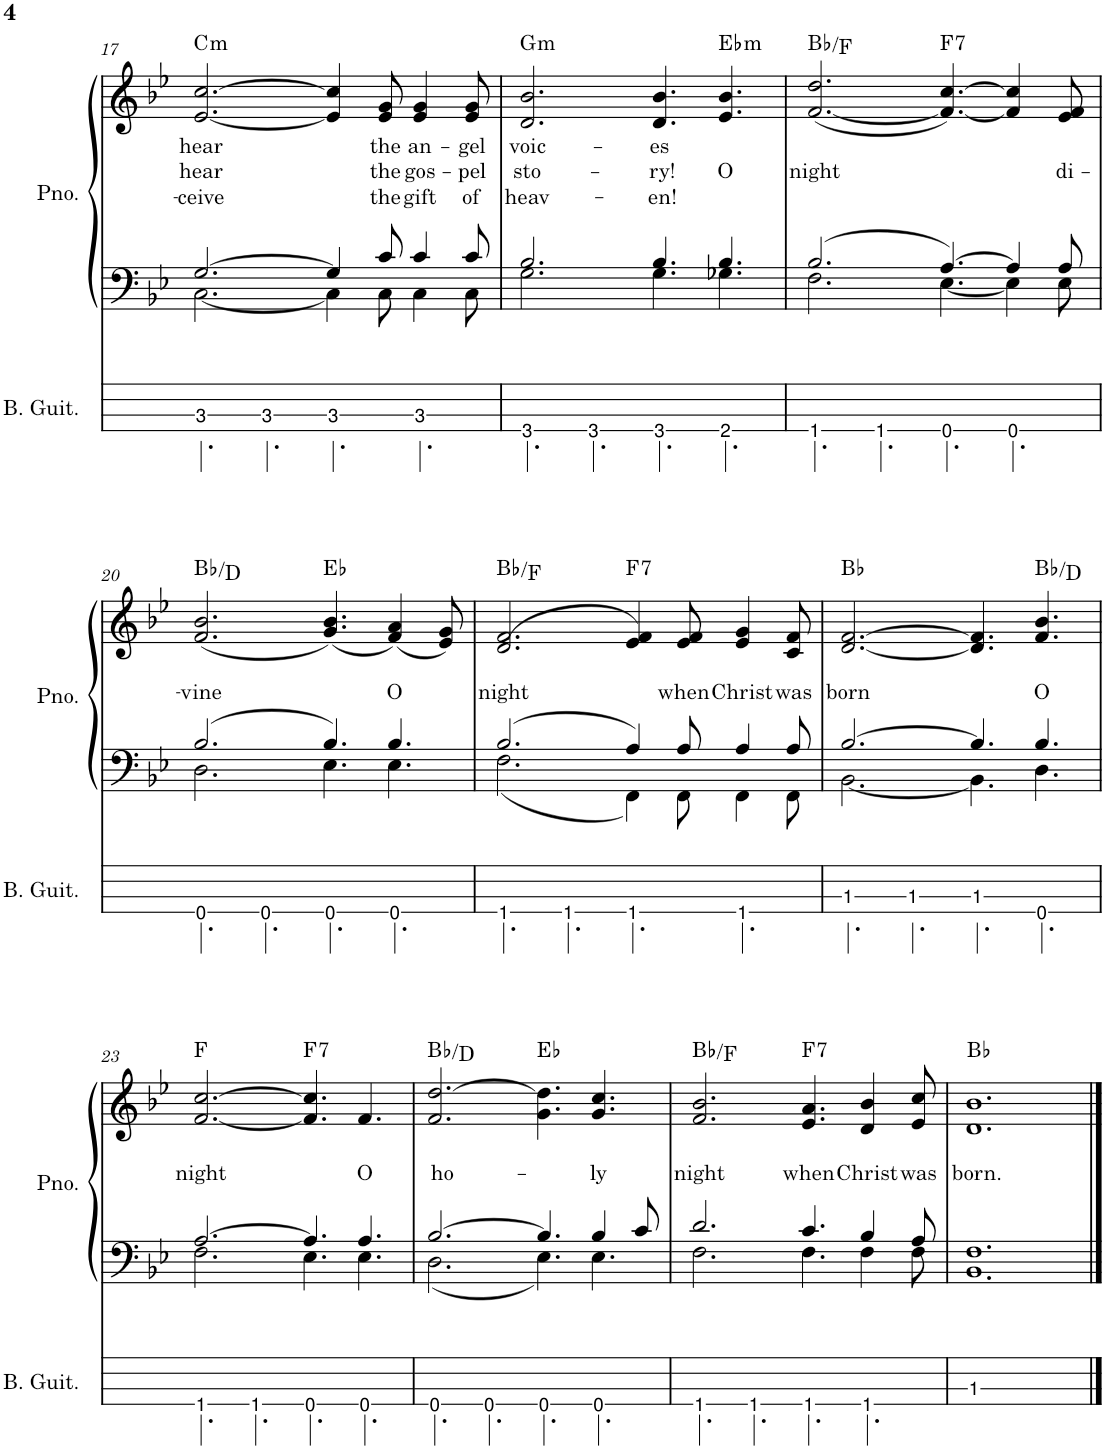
**kern	**kern	**kern	**text	**text	**text	**harte
*part2	*part1	*part1	*part1	*part1	*part1	*part1
*staff3	*staff2	*staff1	*staff1	*staff1	*staff1	*
*I"Bass Guitar	*I"Piano	*	*	*	*	*
*I'B. Guit.	*I'Pno.	*	*	*	*	*
!!LO:PB:g=z
*	*clefF4	*clefG2	*	*	*	*
*Trd7c12	*	*	*	*	*	*
*k[b-e-]	*k[b-e-]	*k[b-e-]	*	*	*	*
*M12/8	*M12/8	*M12/8	*	*	*	*
=17	=17	=17	=17	=17	=17	=17
*	*^	*	*	*	*	*
!	!	!	!	!LO:LY:b	!LO:LY:b	!LO:LY:b	!LO:H:kt=m
4.C\	[2.G/	[2.C\	[2.e-/ [2.cc/	hear	hear	-ceive	C:min
4.C\	.	.	.	.	.	.	.
4.C\	4G/]	4C\]	4e-/] 4cc/]	.	.	.	.
!	!	!	!	!LO:LY:b	!LO:LY:b	!LO:LY:b	!
.	8c/	8C\	8e-/ 8g/	the	the	the	.
!	!	!	!	!LO:LY:b	!LO:LY:b	!LO:LY:b	!
4.C\	4c/	4C\	4e-/ 4g/	an-	gos-	gift	.
!	!	!	!	!LO:LY:b	!LO:LY:b	!LO:LY:b	!
.	8c/	8C\	8e-/ 8g/	-gel	-pel	of	.
=18	=18	=18	=18	=18	=18	=18	=18
!	!	!	!	!LO:LY:b	!LO:LY:b	!LO:LY:b	!LO:H:kt=m
4.GG\	2.B-/	2.G\	2.d/ 2.b-/	voic-	sto-	heav-	G:min
4.GG\	.	.	.	.	.	.	.
!	!	!	!	!LO:LY:b	!LO:LY:b	!LO:LY:b	!
4.GG\	4.B-/	4.G\	4.d/ 4.b-/	-es	-ry!	-en!	.
!	!	!	!	!	!LO:LY:b	!	!LO:H:kt=m
4.GG-X\	4.B-/	4.G-X\	4.e-/ 4.b-/	.	O	.	Eb:min
=19	=19	=19	=19	=19	=19	=19	=19
!	!	!	!	!	!LO:LY:b	!	!
4.FF\	2.B-/	2.F\	([2.f/ 2.dd/	.	night	.	Bb:maj/5
4.FF\	.	.	.	.	.	.	.
!	!	!	!	!	!	!	!LO:H:kt=7
4.EE-\	[4.A/	[4.E-\	4.f/_ [4.cc/)	.	.	.	F:7
4.EE-\	4A/]	4E-\]	4f/] 4cc/]	.	.	.	.
!	!	!	!	!	!LO:LY:b	!	!
.	8A/	8E-\	8e-/ 8f/	.	di-	.	.
!!LO:LB:g=z
=20	=20	=20	=20	=20	=20	=20	=20
!	!	!	!	!	!LO:LY:b	!	!
4.DD\	2.B-/	2.D\	(2.f/ 2.b-/	.	-vine	.	Bb:maj/3
4.DD\	.	.	.	.	.	.	.
4.EE-\	4.B-/	4.E-\	(4.g/ 4.b-/)	.	.	.	Eb:maj
!	!	!	!	!	!LO:LY:b	!	!
4.EE-\	4.B-/	4.E-\	(4f/ 4a/)	.	O	.	.
.	.	.	8e-/ 8g/)	.	.	.	.
=21	=21	=21	=21	=21	=21	=21	=21
!	!	!	!	!	!LO:LY:b	!	!
4.FF\	2.B-/	2.F\	(2.d/ 2.f/	.	night	.	Bb:maj/5
4.FF\	.	.	.	.	.	.	.
!	!	!	!	!	!	!	!LO:H:kt=7
4.FF\	4A/	4FF\	4e-/ 4f/)	.	.	.	F:7
!	!	!	!	!	!LO:LY:b	!	!
.	8A/	8FF\	8e-/ 8f/	.	when	.	.
!	!	!	!	!	!LO:LY:b	!	!
4.FF\	4A/	4FF\	4e-/ 4g/	.	Christ	.	.
!	!	!	!	!	!LO:LY:b	!	!
.	8A/	8FF\	8c/ 8f/	.	was	.	.
=22	=22	=22	=22	=22	=22	=22	=22
!	!	!	!	!	!LO:LY:b	!	!
4.BB-\	[2.B-/	[2.BB-\	[2.d/ [2.f/	.	born	.	Bb:maj
4.BB-\	.	.	.	.	.	.	.
4.BB-\	4.B-/]	4.BB-\]	4.d/] 4.f/]	.	.	.	.
!	!	!	!	!	!LO:LY:b	!	!
4.DD\	4.B-/	4.D\	4.f/ 4.b-/	.	O	.	Bb:maj/3
!!LO:LB:g=z
=23	=23	=23	=23	=23	=23	=23	=23
!	!	!	!	!	!LO:LY:b	!	!
4.FF\	[2.A/	2.F\	[2.f/ [2.cc/	.	night	.	F:maj
4.FF\	.	.	.	.	.	.	.
!	!	!	!	!	!	!	!LO:H:kt=7
4.EE-\	4.A/]	4.E-\	4.f/] 4.cc/]	.	.	.	F:7
!	!	!	!	!	!LO:LY:b	!	!
4.EE-\	4.A/	4.E-\	4.f/	.	O	.	.
=24	=24	=24	=24	=24	=24	=24	=24
!	!	!	!	!	!LO:LY:b	!	!
4.DD\	[2.B-/	2.D\	2.f/ [2.dd/	.	ho-	.	Bb:maj/3
4.DD\	.	.	.	.	.	.	.
4.EE-\	4.B-/]	4.E-\	4.g\ 4.dd\]	.	.	.	Eb:maj
!	!	!	!	!	!LO:LY:b	!	!
4.EE-\	4B-/	4.E-\	4.g/ 4.cc/	.	-ly	.	.
.	8c/	.	.	.	.	.	.
=25	=25	=25	=25	=25	=25	=25	=25
!	!	!	!	!	!LO:LY:b	!	!
4.FF\	2.d/	2.F\	2.f/ 2.b-/	.	night	.	Bb:maj/5
4.FF\	.	.	.	.	.	.	.
!	!	!	!	!	!LO:LY:b	!	!LO:H:kt=7
4.FF\	4.c/	4.F\	4.e-/ 4.a/	.	when	.	F:7
!	!	!	!	!	!LO:LY:b	!	!
4.FF\	4B-/	4F\	4d/ 4b-/	.	Christ	.	.
!	!	!	!	!	!LO:LY:b	!	!
.	8A/	8F\	8e-/ 8cc/	.	was	.	.
=26	=26	=26	=26	=26	=26	=26	=26
!	!	!	!	!	!LO:LY:b	!	!
1.BB-	1.F	1.BB-	1.d 1.b-	.	born.	.	Bb:maj
*	*v	*v	*	*	*	*	*
==	==	==	==	==	==	==
*-	*-	*-	*-	*-	*-	*-
